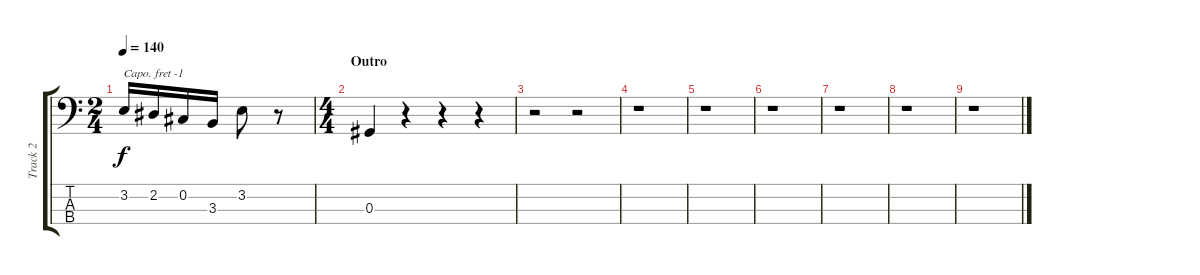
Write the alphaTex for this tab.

\track ("Track 2" "Track 2") {instrument electricbassfinger}
\staff {score tabs}
\capo -1
\tuning (G2 D2 A1 E1) {hide}
\ts (2 4)
\tempo 140
\clef f4
\ks c
3.2.16{dy f} 2.2.16 0.2.16 3.3.16 3.2.8 r.8 |
\ts (4 4)
\section ("" "Outro")
0.3.4 r.4 r.4 r.4 |
r.2 r.2 |
r.1 |
r.1 |
r.1 |
r.1 |
r.1 |
r.1
